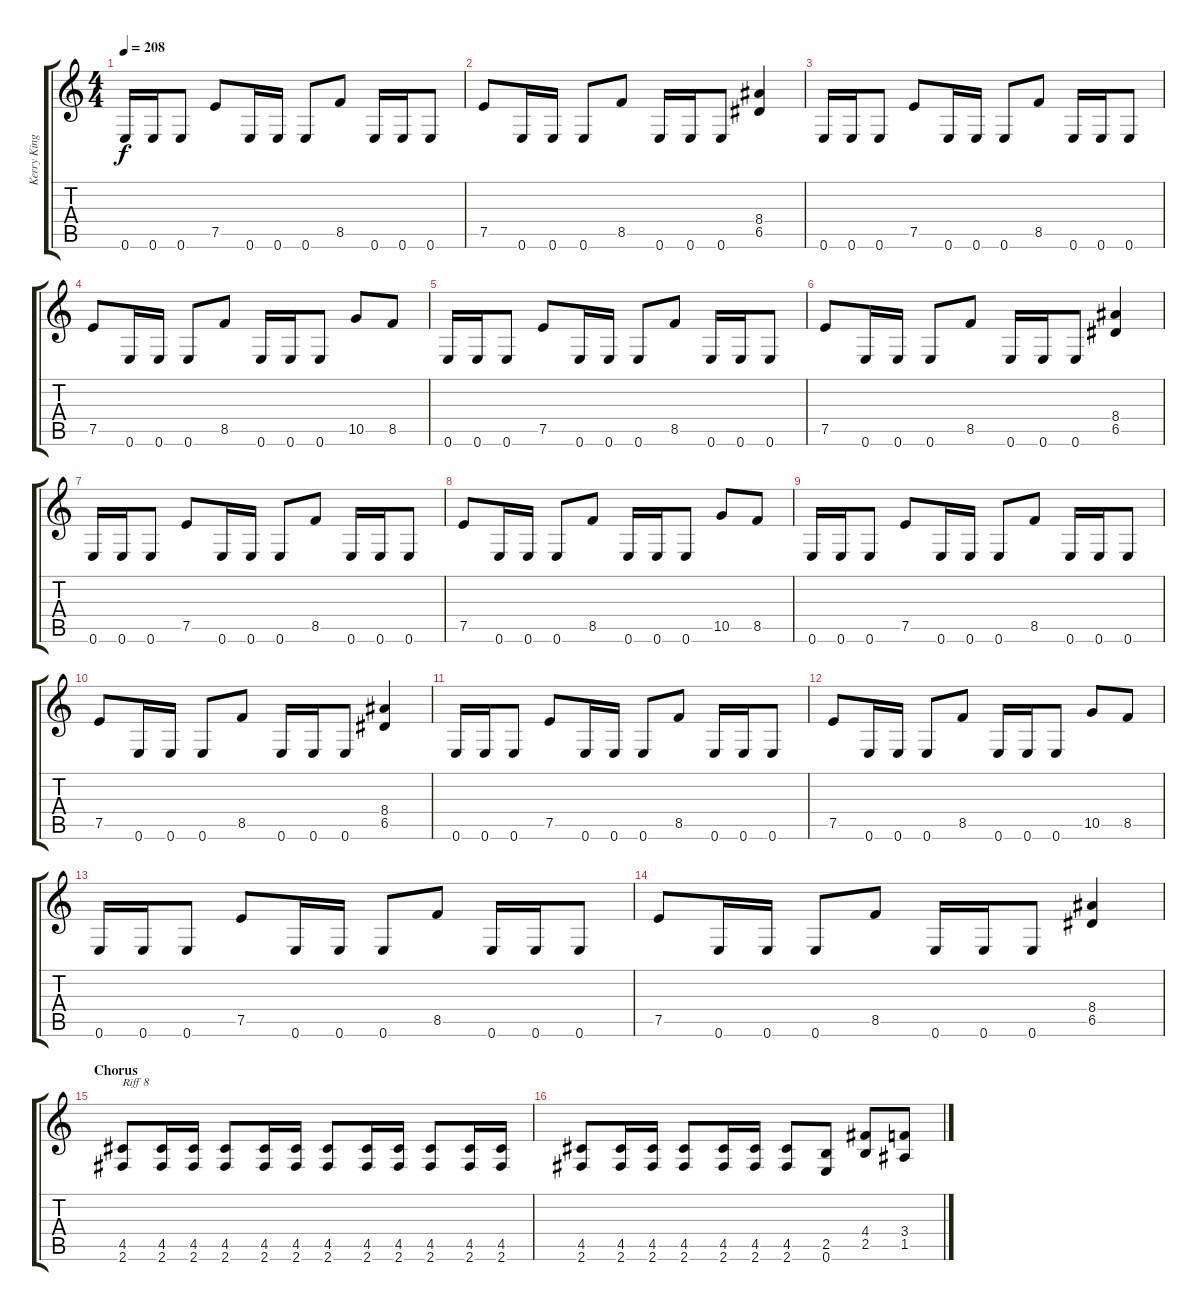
\track ("Kerry King" "Kerry King") {instrument overdrivenguitar}
\staff {score tabs}
\tuning (E4 B3 G3 D3 A2 E2) {hide}
\ts (4 4)
\tempo 208
\clef g2
\ks c
0.6.16{dy f} 0.6.16 0.6.8 7.5.8 0.6.16 0.6.16 0.6.8 8.5.8 0.6.16 0.6.16 0.6.8 |
7.5.8 0.6.16 0.6.16 0.6.8 8.5.8 0.6.16 0.6.16 0.6.8 (8.4 6.5).4 |
0.6.16 0.6.16 0.6.8 7.5.8 0.6.16 0.6.16 0.6.8 8.5.8 0.6.16 0.6.16 0.6.8 |
7.5.8 0.6.16 0.6.16 0.6.8 8.5.8 0.6.16 0.6.16 0.6.8 10.5.8 8.5.8 |
0.6.16 0.6.16 0.6.8 7.5.8 0.6.16 0.6.16 0.6.8 8.5.8 0.6.16 0.6.16 0.6.8 |
7.5.8 0.6.16 0.6.16 0.6.8 8.5.8 0.6.16 0.6.16 0.6.8 (8.4 6.5).4 |
0.6.16 0.6.16 0.6.8 7.5.8 0.6.16 0.6.16 0.6.8 8.5.8 0.6.16 0.6.16 0.6.8 |
7.5.8 0.6.16 0.6.16 0.6.8 8.5.8 0.6.16 0.6.16 0.6.8 10.5.8 8.5.8 |
0.6.16 0.6.16 0.6.8 7.5.8 0.6.16 0.6.16 0.6.8 8.5.8 0.6.16 0.6.16 0.6.8 |
7.5.8 0.6.16 0.6.16 0.6.8 8.5.8 0.6.16 0.6.16 0.6.8 (8.4 6.5).4 |
0.6.16 0.6.16 0.6.8 7.5.8 0.6.16 0.6.16 0.6.8 8.5.8 0.6.16 0.6.16 0.6.8 |
7.5.8 0.6.16 0.6.16 0.6.8 8.5.8 0.6.16 0.6.16 0.6.8 10.5.8 8.5.8 |
0.6.16 0.6.16 0.6.8 7.5.8 0.6.16 0.6.16 0.6.8 8.5.8 0.6.16 0.6.16 0.6.8 |
7.5.8 0.6.16 0.6.16 0.6.8 8.5.8 0.6.16 0.6.16 0.6.8 (8.4 6.5).4 |
\section ("" "Chorus")
(4.5 2.6).8{txt "Riff 8"} (4.5 2.6).16 (4.5 2.6).16 (4.5 2.6).8 (4.5 2.6).16 (4.5 2.6).16 (4.5 2.6).8 (4.5 2.6).16 (4.5 2.6).16 (4.5 2.6).8 (4.5 2.6).16 (4.5 2.6).16 |
(4.5 2.6).8 (4.5 2.6).16 (4.5 2.6).16 (4.5 2.6).8 (4.5 2.6).16 (4.5 2.6).16 (4.5 2.6).8 (2.5 0.6).8 (4.4 2.5).8 (3.4 1.5).8
